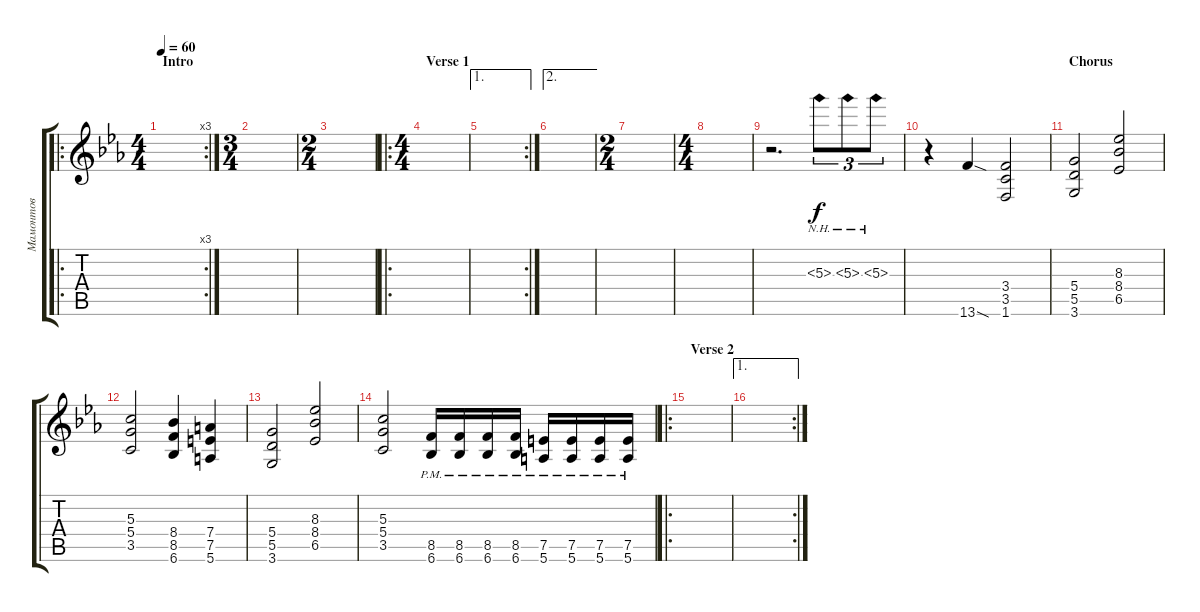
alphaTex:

\track ("Мамонтов" "Мамонтов") {instrument distortionguitar}
\staff {score tabs}
\tuning (E4 B3 G3 D3 A2 E2) {hide}
\ro
\rc 3
\ts (4 4)
\section ("" "Intro")
\tempo 60
\clef g2
\ks eb
|
\ts (3 4)
|
\ts (2 4)
|
\ro
\ts (4 4)
\section ("" "Verse 1")
|
\ae 1
\rc 2
|
\ae 2
|
\ts (2 4)
|
\ts (4 4)
|
r.2{d} 5.3{nh}.8{tu (3 2)} 5.3{nh}.8{tu (3 2)} 5.3{nh}.8{tu (3 2)} |
r.4 13.6{sod}.4 (3.4 3.5 1.6).2 |
\section ("" "Chorus")
(5.4 5.5 3.6).2{balance 14} (8.3 8.4 6.5).2 |
(5.3 5.4 3.5).2 (8.4 8.5 6.6).4 (7.4 7.5 5.6).4 |
(5.4 5.5 3.6).2 (8.3 8.4 6.5).2 |
(5.3 5.4 3.5).2 (8.5 6.6{pm}).16 (8.5 6.6{pm}).16 (8.5 6.6{pm}).16 (8.5 6.6{pm}).16 (7.5 5.6{pm}).16 (7.5 5.6{pm}).16 (7.5 5.6{pm}).16 (7.5 5.6{pm}).16 |
\ro
\section ("" "Verse 2")
|
\ae 1
\rc 2
